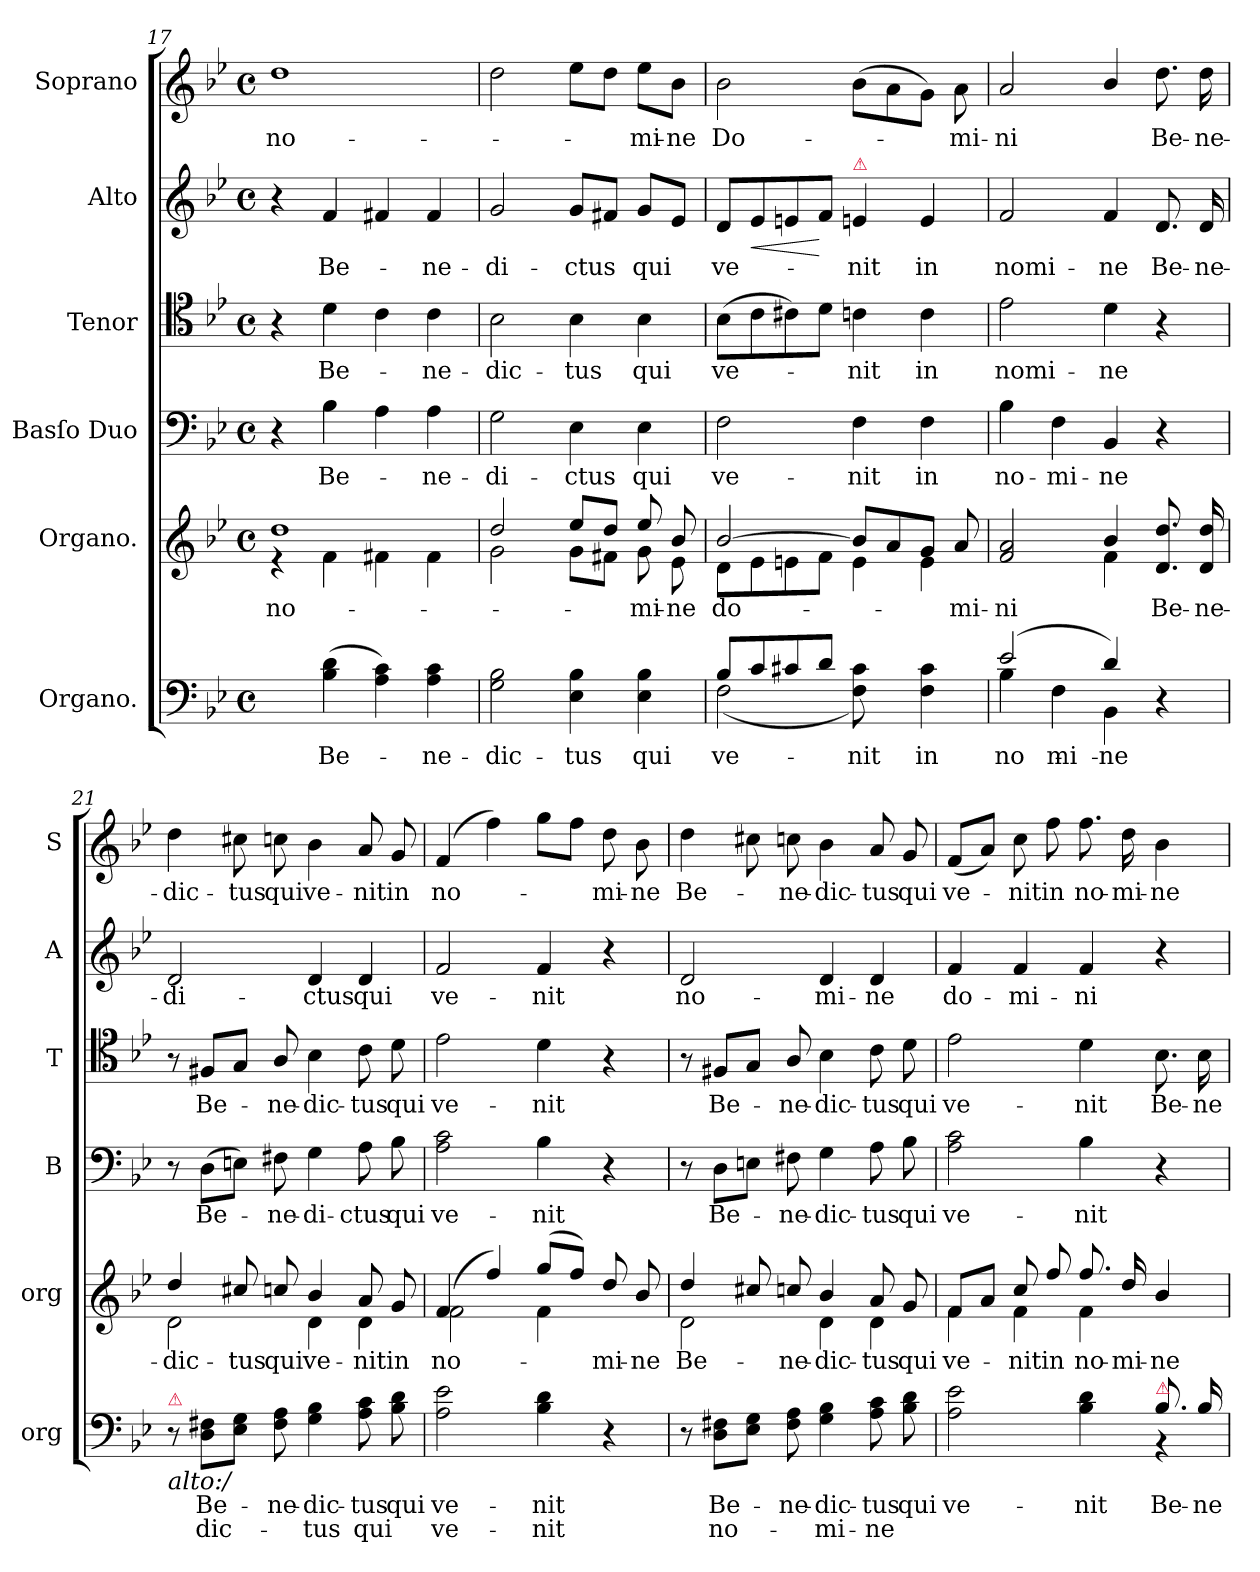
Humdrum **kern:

**kern	**text	**text	**kern	**text	**kern	**text	**kern	**text	**kern	**text	**dynam	**kern	**text
*part6	*part6	*part6	*part5	*part5	*part4	*part4	*part3	*part3	*part2	*part2	*part2	*part1	*part1
*staff6	*staff6	*staff6	*staff5	*staff5	*staff4	*staff4	*staff3	*staff3	*staff2	*staff2	*staff2	*staff1	*staff1
*I"Organo.	*	*	*I"Organo.	*	*I"Basſo Duo	*	*I"Tenor	*	*I"Alto	*	*	*I"Soprano	*
*I'org	*	*	*I'org	*	*I'B	*	*I'T	*	*I'A	*	*	*I'S	*
*clefF4	*	*	*clefG2	*	*clefF4	*	*clefC4	*	*clefG2	*	*	*clefG2	*
*k[b-e-]	*	*	*k[b-e-]	*	*k[b-e-]	*	*k[b-e-]	*	*k[b-e-]	*	*	*k[b-e-]	*
*B-:	*	*	*B-:	*	*B-:	*	*B-:	*	*B-:	*	*	*B-:	*
*M4/4	*	*	*M4/4	*	*M4/4	*	*M4/4	*	*M4/4	*	*	*M4/4	*
*met(c)	*	*	*met(c)	*	*met(c)	*	*met(c)	*	*met(c)	*	*	*met(c)	*
=17	=17	=17	=17	=17	=17	=17	=17	=17	=17	=17	=17	=17	=17
*	*	*	*^	*	*	*	*	*	*	*	*	*	*
4ryy	.	.	1dd	4r	no-	4r	.	4r	.	4r	.	.	1dd	no-
(>4B-\ 4d\	Be-	.	.	4f\	.	4B-\	Be-	4d\	Be-	4f/	Be-	.	.	.
4A\ 4c\)	.	.	.	4f#X\	.	4A\	.	4c\	.	4f#X/	.	.	.	.
4A\ 4c\	-ne-	.	.	4f#\	.	4A\	-ne-	4c\	-ne-	4f#/	-ne-	.	.	.
=18	=18	=18	=18	=18	=18	=18	=18	=18	=18	=18	=18	=18	=18	=18
2G\ 2B-\	-dic-	.	2dd/	2g\	.	2G\	-di-	2B-\	-dic-	2g/	-di-	.	2dd\	.
4E-\ 4B-\	-tus	.	8ee-/L	8g\L	.	4E-\	-ctus	4B-\	-tus	8g/L	-ctus	.	8ee-\L	.
.	.	.	8dd/J	8f#X\J	.	.	.	.	.	8f#X/J	.	.	8dd\J	.
4E-\ 4B-\	qui	.	8ee-/	8g\	-mi-	4E-\	qui	4B-\	qui	8g/L	qui	.	8ee-\L	-mi-
.	.	.	8b-/	8e-\	-ne	.	.	.	.	8e-/J	.	.	8b-\J	-ne
=19	=19	=19	=19	=19	=19	=19	=19	=19	=19	=19	=19	=19	=19	=19
*^	*	*	*	*	*	*	*	*	*	*	*	*	*	*
8B-/L	(<2F\	ve-	.	[2b-/	8d\L	do-	2F\	ve-	(>8B-\L	ve-	8d/L	ve-	.	2b-\	Do-
!	!	!	!	!	!	!	!	!	!	!	!	!	!LO:HP:b	!	!
8c/	.	.	.	.	8e-\	.	.	.	8c\	.	8e-/	.	<	.	.
8c#X/	.	.	.	.	8en\	.	.	.	8c#X\)	.	8en/	.	.	.	.
8d/J	.	.	.	.	8f\J	.	.	.	8d\J	.	8f/J	.	[	.	.
!	!	!	!	!	!	!	!	!	!	!	!LO:TX:a:color=crimson:t=⚠	!	!	!	!
8F\ 8c#\)	2ryy	-nit	.	8b-/L]	4e\	.	4F\	-nit	4cn\	-nit	4en/	-nit	.	(>8b-\L	.
8ryy	.	.	.	8a/	.	.	.	.	.	.	.	.	.	8a\	.
4F\ 4c#\	.	in	.	8g/J	4e\	.	4F\	in	4c\	in	4e/	in	.	8g\J)	.
.	.	.	.	8a/	.	-mi-	.	.	.	.	.	.	.	8a\	-mi-
=20	=20	=20	=20	=20	=20	=20	=20	=20	=20	=20	=20	=20	=20	=20	=20
(>2e-/	4B-\	no-	.	2f/ 2a/	2ryy	-ni	4B-\	no-	2e-\	nomi-	2f/	nomi-	.	2a/	-ni
.	4F\	-mi-	.	.	.	.	4F\	-mi-	.	.	.	.	.	.	.
4d/)	4BB-\	-ne	.	4b-/	4f\	.	4BB-/	-ne	4d\	-ne	4f/	-ne	.	4b-/	.
!	!	!	!	!	!	!	!	!	!	!	!	!	!LO:DY:b:rj	!	!
4r	4ryy	.	.	8.d/ 8.dd/	4ryy	Be-	4r	.	4r	.	8.d/	Be-	for	8.dd\	Be-
.	.	.	.	16d/ 16dd/	.	-ne-	.	.	.	.	16d/	-ne-	.	16dd\	-ne-
*v	*v	*	*	*	*	*	*	*	*	*	*	*	*	*	*
=21	=21	=21	=21	=21	=21	=21	=21	=21	=21	=21	=21	=21	=21	=21
!LO:TX:a:color=crimson:t=⚠	!	!	!	!	!	!	!	!	!	!	!	!	!	!
!LO:TX:b:i:t=alto&colon;/	!	!	!	!	!	!	!	!	!	!	!	!	!	!
8r	.	.	4dd/	2d\	-dic-	8r	.	8r	.	2d/	-di-	.	4dd\	-dic-
8D\ 8F#X\L	Be-	dic-	.	.	.	(>8D\L	Be-	8F#X/L	Be-	.	.	.	.	.
8E-\ 8G\J	.	.	8cc#X/	.	-tus	8En\J)	.	8G/J	.	.	.	.	8cc#X\	-tus
8F#\ 8A\	-ne-	.	8ccn/	.	qui	8F#X\	-ne-	8A/	-ne-	.	.	.	8ccn\	qui
4G\ 4B-\	-dic-	-tus	4b-/	4d\	ve-	4G\	-di-	4B-\	-dic-	4d/	-ctus	.	4b-\	ve-
8A\ 8c\	-tus	qui	8a/	4d\	-nit	8A\	-ctus	8c\	-tus	4d/	qui	.	8a/	-nit
8B-\ 8d\	qui	.	8g/	.	in	8B-\	qui	8d\	qui	.	.	.	8g/	in
=22	=22	=22	=22	=22	=22	=22	=22	=22	=22	=22	=22	=22	=22	=22
2A\ 2e-\	ve-	ve-	(<4f/	2f\	no-	2A\ 2c\	ve-	2e-\	ve-	2f/	ve-	.	(>4f/	no-
.	.	.	4ff/)	.	.	.	.	.	.	.	.	.	4ff\)	.
4B-\ 4d\	-nit	-nit	(<8gg/L	4f\	.	4B-\	-nit	4d\	-nit	4f/	-nit	.	8gg\L	.
.	.	.	8ff/J)	.	.	.	.	.	.	.	.	.	8ff\J	.
4r	.	.	8dd/	4ryy	-mi-	4r	.	4r	.	4r	.	.	8dd\	-mi-
.	.	.	8b-/	.	-ne	.	.	.	.	.	.	.	8b-\	-ne
=23	=23	=23	=23	=23	=23	=23	=23	=23	=23	=23	=23	=23	=23	=23
8r	.	.	4dd/	2d\	Be-	8r	.	8r	.	2d/	no-	.	4dd\	Be-
8D\ 8F#X\L	Be-	no-	.	.	.	8D\L	Be-	8F#X/L	Be-	.	.	.	.	.
8E-\ 8G\J	.	.	8cc#X/	.	.	8En\J	.	8G/J	.	.	.	.	8cc#X\	.
8F#\ 8A\	-ne-	.	8ccn/	.	-ne-	8F#X\	-ne-	8A/	-ne-	.	.	.	8ccn\	-ne-
4G\ 4B-\	-dic-	-mi-	4b-/	4d\	-dic-	4G\	-dic-	4B-\	-dic-	4d/	-mi-	.	4b-\	-dic-
8A\ 8c\	-tus	-ne	8a/	4d\	-tus	8A\	-tus	8c\	-tus	4d/	-ne	.	8a/	-tus
8B-\ 8d\	qui	.	8g/	.	qui	8B-\	qui	8d\	qui	.	.	.	8g/	qui
=24	=24	=24	=24	=24	=24	=24	=24	=24	=24	=24	=24	=24	=24	=24
*^	*	*	*	*	*	*	*	*	*	*	*	*	*	*
2A\ 2e-\	2ryy	ve-	.	8f/L	4f\	ve-	2A\ 2c\	ve-	2e-\	ve-	4f/	do-	.	(<8f/L	ve-
.	.	.	.	8a/J	.	.	.	.	.	.	.	.	.	8a/J)	.
.	.	.	.	8cc/	4f\	-nit	.	.	.	.	4f/	-mi-	.	8cc\	-nit
.	.	.	.	8ff/	.	in	.	.	.	.	.	.	.	8ff\	in
4B-\ 4d\	4ryy	-nit	.	8.ff/	4f\	no-	4B-\	-nit	4d\	-nit	4f/	-ni	.	8.ff\	no-
.	.	.	.	16dd/	.	-mi-	.	.	.	.	.	.	.	16dd\	-mi-
!LO:TX:a:color=crimson:t=⚠	!	!	!	!	!	!	!	!	!	!	!	!	!	!	!
8.B-/	4r	Be-	.	4b-/	4ryy	-ne	4r	.	8.B-\	Be-	4r	.	.	4b-\	-ne
16B-/	.	-ne-	.	.	.	.	.	.	16B-\	-ne-	.	.	.	.	.
*v	*v	*	*	*	*	*	*	*	*	*	*	*	*	*	*
*	*	*	*v	*v	*	*	*	*	*	*	*	*	*	*
=	=	=	=	=	=	=	=	=	=	=	=	=	=
*-	*-	*-	*-	*-	*-	*-	*-	*-	*-	*-	*-	*-	*-
